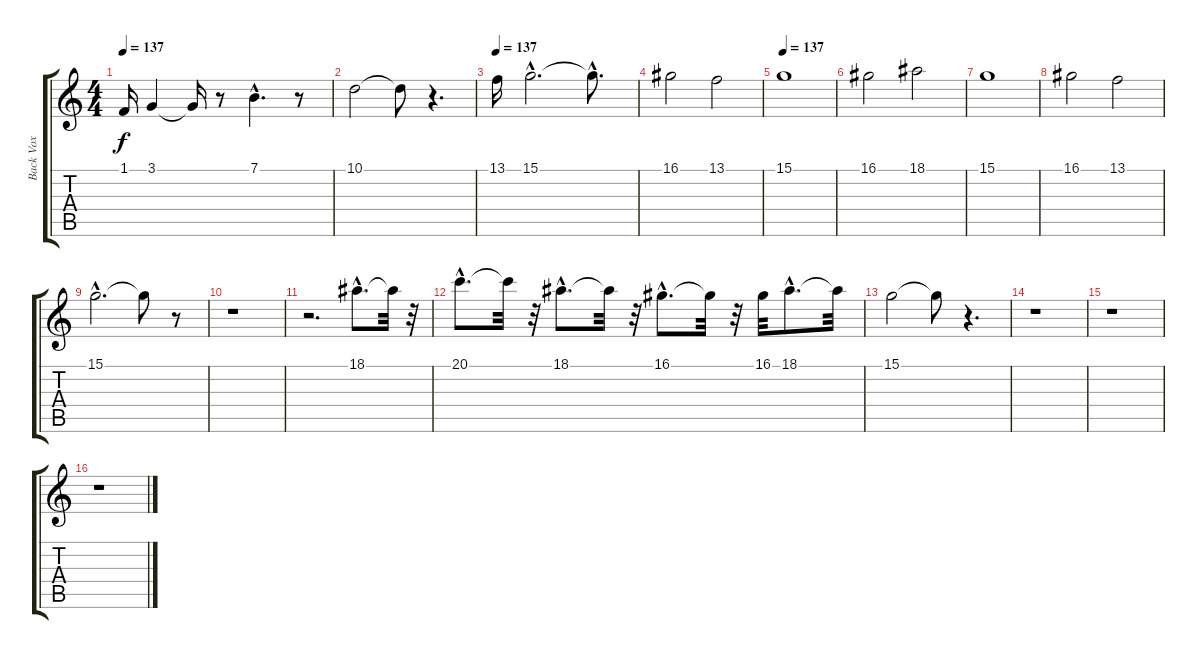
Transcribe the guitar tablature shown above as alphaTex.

\track ("Back Vox" "Back Vox") {instrument synthvoice}
\staff {score tabs}
\tuning (E4 B3 G3 D3 A2 E2) {hide}
\ts (4 4)
\tempo 137
\clef g2
\ks c
1.1.16{dy f} 3.1.4 3.1{t}.16 r.8 7.1{hac}.4{d} r.8 |
10.1.2 10.1{t}.8 r.4{d} |
\tempo 137
13.1.16 15.1{hac}.2{d} 15.1{hac t}.8{d} |
16.1.2 13.1.2 |
\tempo 137
15.1.1 |
16.1.2 18.1.2 |
15.1.1 |
16.1.2 13.1.2 |
15.1{hac}.2{d} 15.1{t}.8 r.8 |
r.1 |
r.2{d} 18.1{hac}.8{d} 18.1{t}.32 r.32 |
20.1{hac}.8{d} 20.1{t}.32 r.32 18.1{hac}.8{d} 18.1{t}.32 r.32 16.1{hac}.8{d} 16.1{t}.32 r.32 16.1.32 18.1{hac}.8{d} 18.1{t}.32 |
15.1.2 15.1{t}.8 r.4{d} |
r.1 |
r.1 |
r.1
